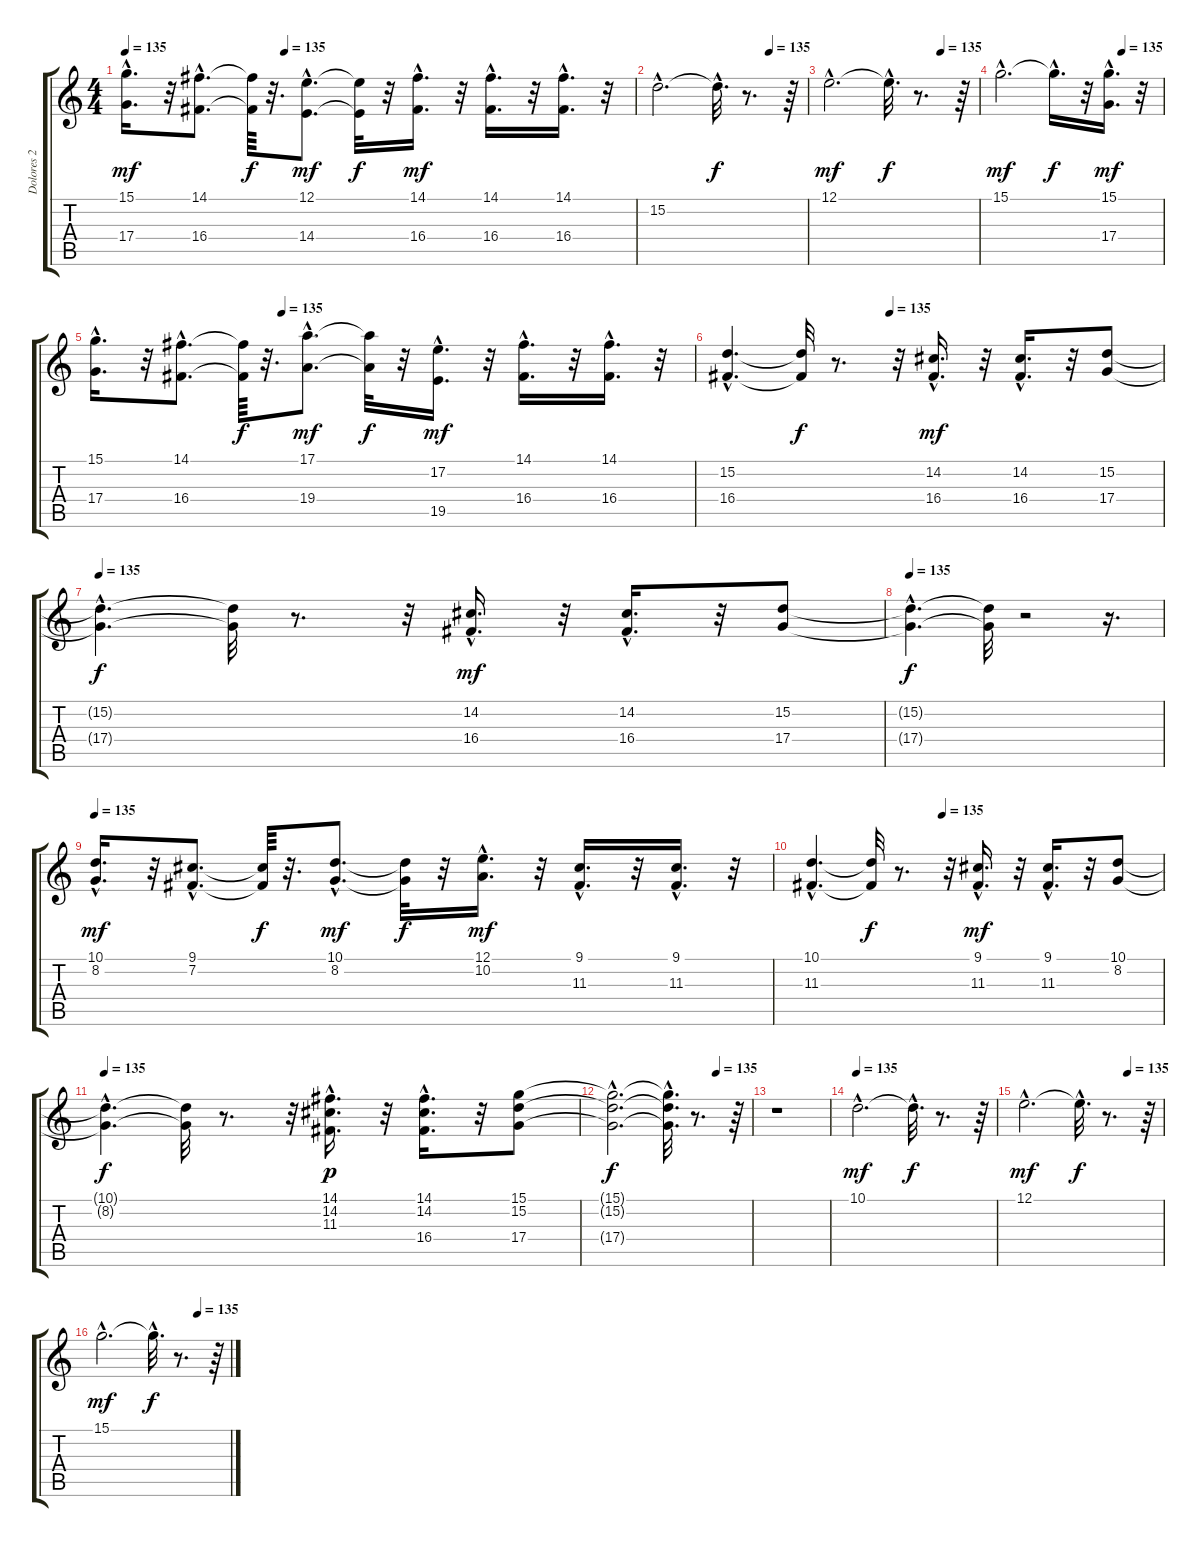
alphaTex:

\track ("Dolores 2" "Dolores 2") {instrument pad3polysynth}
\staff {score tabs}
\tuning (E4 B3 G3 D3 A2 E2) {hide}
\ts (4 4)
\tempo 135
\tempo (135 0.3125)
\clef g2
\ks c
(15.1{hac} 17.4{hac}).16{d dy mf} r.32 (14.1{hac} 16.4{hac}).8{d} (14.1{t} 16.4{t}).64{dy f} r.32{d} (12.1{hac} 14.4{hac}).8{d dy mf} (12.1{t} 14.4{t}).32{dy f} r.32 (14.1{hac} 16.4{hac}).16{d dy mf} r.32 (14.1{hac} 16.4{hac}).16{d} r.32 (14.1{hac} 16.4{hac}).16{d} r.32 |
\tempo (135 0.75)
15.2{hac}.2{d} 15.2{hac t}.32{d dy f} r.8{d} r.64 |
\tempo (135 0.75)
12.1{hac}.2{d dy mf} 12.1{hac t}.32{d dy f} r.8{d} r.64 |
\tempo (135 0.75)
15.1{hac}.2{d dy mf} 15.1{hac t}.16{d dy f} r.32 (15.1{hac} 17.4{hac}).16{d dy mf} r.32 |
\tempo (135 0.3125)
(15.1{hac} 17.4{hac}).16{d} r.32 (14.1{hac} 16.4{hac}).8{d} (14.1{t} 16.4{t}).64{dy f} r.32{d} (17.1{hac} 19.4{hac}).8{d dy mf} (17.1{t} 19.4{t}).32{dy f} r.32 (17.2{hac} 19.5{hac}).16{d dy mf} r.32 (14.1{hac} 16.4{hac}).16{d} r.32 (14.1{hac} 16.4{hac}).16{d} r.32 |
\tempo (135 0.375)
(15.2{hac} 16.4{hac}).4{d} (15.2{t} 16.4{t}).32{dy f} r.8{d} r.32 (14.2{hac} 16.4{hac}).16{d dy mf} r.32 (14.2{hac} 16.4{hac}).16{d} r.32 (15.2 17.4).8 |
\tempo 135
(15.2{hac t} 17.4{hac t}).4{d dy f} (15.2{t} 17.4{t}).32 r.8{d} r.32 (14.2{hac} 16.4{hac}).16{d dy mf} r.32 (14.2{hac} 16.4{hac}).16{d} r.32 (15.2 17.4).8 |
\tempo 135
(15.2{hac t} 17.4{hac t}).4{d dy f} (15.2{t} 17.4{t}).32 r.2 r.16{d} |
\tempo 135
(10.1{hac} 8.2{hac}).16{d dy mf} r.32 (9.1{hac} 7.2{hac}).8{d} (9.1{t} 7.2{t}).64{dy f} r.32{d} (10.1{hac} 8.2{hac}).8{d dy mf} (10.1{t} 8.2{t}).32{dy f} r.32 (12.1{hac} 10.2{hac}).16{d dy mf} r.32 (9.1{hac} 11.3{hac}).16{d} r.32 (9.1{hac} 11.3{hac}).16{d} r.32 |
\tempo (135 0.375)
(10.1{hac} 11.3{hac}).4{d} (10.1{t} 11.3{t}).32{dy f} r.8{d} r.32 (9.1{hac} 11.3{hac}).16{d dy mf} r.32 (9.1{hac} 11.3{hac}).16{d} r.32 (10.1 8.2).8 |
\tempo 135
(10.1{hac t} 8.2{hac t}).4{d dy f} (10.1{t} 8.2{t}).32 r.8{d} r.32 (14.1{hac} 14.2{hac} 11.3{hac}).16{d dy p} r.32 (14.1{hac} 14.2{hac} 16.4{hac}).16{d} r.32 (15.1 15.2 17.4).8 |
\tempo (135 0.75)
(15.1{hac t} 15.2{hac t} 17.4{hac t}).2{d dy f} (15.1{hac t} 15.2{hac t} 17.4{hac t}).32{d} r.8{d} r.64 |
r.1 |
\tempo 135
10.1{hac}.2{d dy mf} 10.1{hac t}.32{d dy f} r.8{d} r.64 |
\tempo (135 0.75)
12.1{hac}.2{d dy mf} 12.1{hac t}.32{d dy f} r.8{d} r.64 |
\tempo (135 0.75)
15.1{hac}.2{d dy mf} 15.1{hac t}.32{d dy f} r.8{d} r.64
